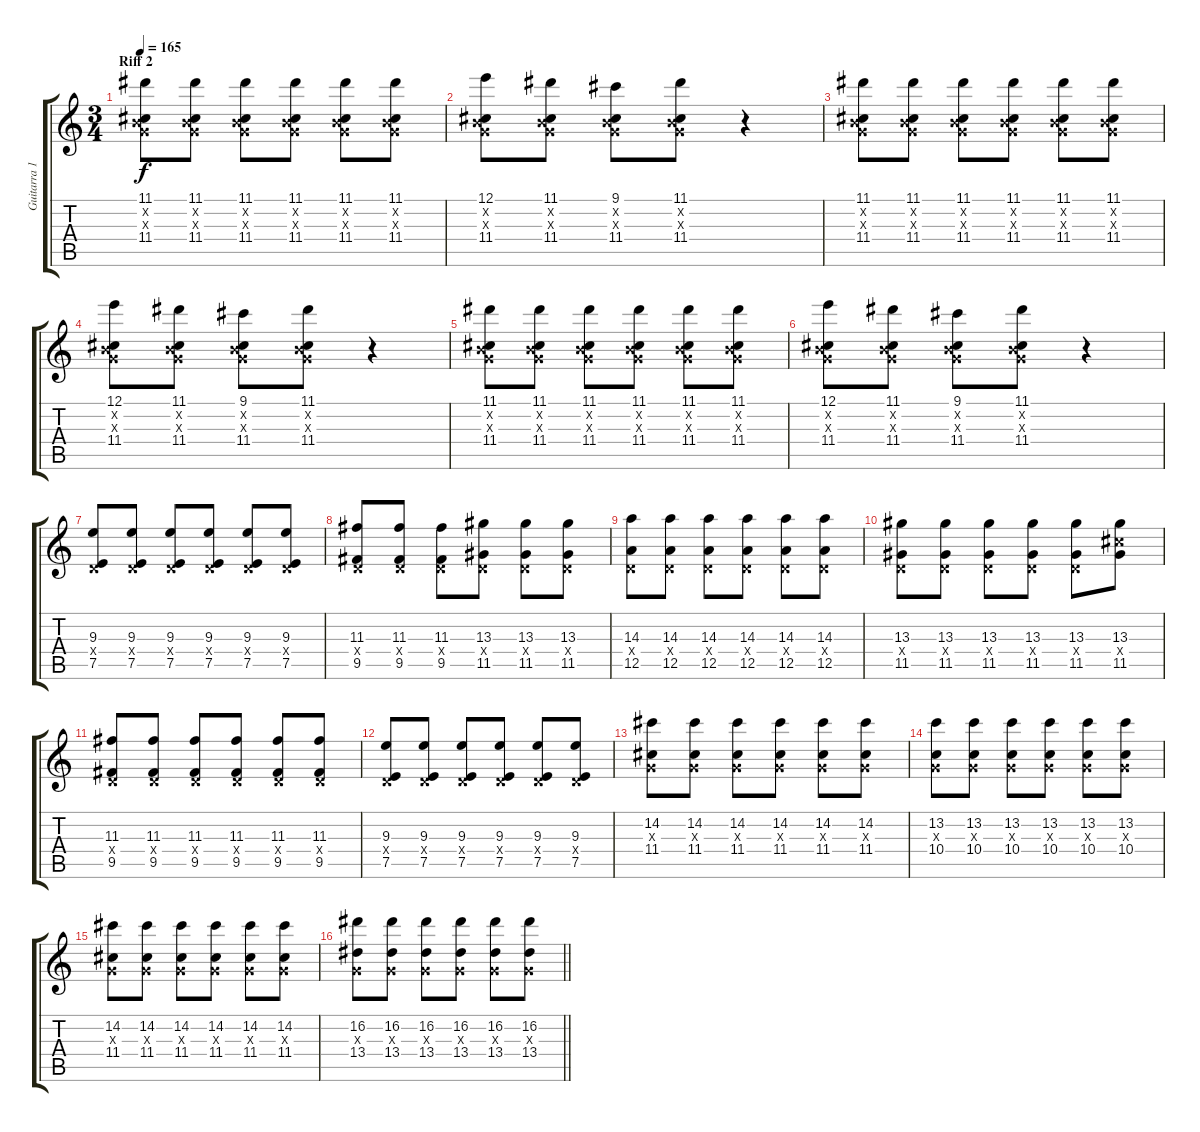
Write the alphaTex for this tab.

\track ("Guitarra 1" "Guitarra 1") {instrument electricguitarclean}
\staff {score tabs}
\tuning (E4 B3 G3 D3 A2 E2) {hide}
\ts (3 4)
\section ("" "Riff 2")
\tempo 165
\clef g2
\ks c
(11.1 0.2{x} 0.3{x} 11.4).8{dy f} (11.1 0.2{x} 0.3{x} 11.4).8 (11.1 0.2{x} 0.3{x} 11.4).8 (11.1 0.2{x} 0.3{x} 11.4).8 (11.1 0.2{x} 0.3{x} 11.4).8 (11.1 0.2{x} 0.3{x} 11.4).8 |
(12.1 0.2{x} 0.3{x} 11.4).8 (11.1 0.2{x} 0.3{x} 11.4).8 (9.1 0.2{x} 0.3{x} 11.4).8 (11.1 0.2{x} 0.3{x} 11.4).8 r.4 |
(11.1 0.2{x} 0.3{x} 11.4).8 (11.1 0.2{x} 0.3{x} 11.4).8 (11.1 0.2{x} 0.3{x} 11.4).8 (11.1 0.2{x} 0.3{x} 11.4).8 (11.1 0.2{x} 0.3{x} 11.4).8 (11.1 0.2{x} 0.3{x} 11.4).8 |
(12.1 0.2{x} 0.3{x} 11.4).8 (11.1 0.2{x} 0.3{x} 11.4).8 (9.1 0.2{x} 0.3{x} 11.4).8 (11.1 0.2{x} 0.3{x} 11.4).8 r.4 |
(11.1 0.2{x} 0.3{x} 11.4).8 (11.1 0.2{x} 0.3{x} 11.4).8 (11.1 0.2{x} 0.3{x} 11.4).8 (11.1 0.2{x} 0.3{x} 11.4).8 (11.1 0.2{x} 0.3{x} 11.4).8 (11.1 0.2{x} 0.3{x} 11.4).8 |
(12.1 0.2{x} 0.3{x} 11.4).8 (11.1 0.2{x} 0.3{x} 11.4).8 (9.1 0.2{x} 0.3{x} 11.4).8 (11.1 0.2{x} 0.3{x} 11.4).8 r.4 |
(9.3 0.4{x} 7.5).8 (9.3 0.4{x} 7.5).8 (9.3 0.4{x} 7.5).8 (9.3 0.4{x} 7.5).8 (9.3 0.4{x} 7.5).8 (9.3 0.4{x} 7.5).8 |
(11.3 0.4{x} 9.5).8 (11.3 0.4{x} 9.5).8 (11.3 0.4{x} 9.5).8 (13.3 0.4{x} 11.5).8 (13.3 0.4{x} 11.5).8 (13.3 0.4{x} 11.5).8 |
(14.3 0.4{x} 12.5).8 (14.3 0.4{x} 12.5).8 (14.3 0.4{x} 12.5).8 (14.3 0.4{x} 12.5).8 (14.3 0.4{x} 12.5).8 (14.3 0.4{x} 12.5).8 |
(13.3 0.4{x} 11.5).8 (13.3 0.4{x} 11.5).8 (13.3 0.4{x} 11.5).8 (13.3 0.4{x} 11.5).8 (13.3 0.4{x} 11.5).8 (13.3 11.4{x} 11.5).8 |
(11.3 0.4{x} 9.5).8 (11.3 0.4{x} 9.5).8 (11.3 0.4{x} 9.5).8 (11.3 0.4{x} 9.5).8 (11.3 0.4{x} 9.5).8 (11.3 0.4{x} 9.5).8 |
(9.3 0.4{x} 7.5).8 (9.3 0.4{x} 7.5).8 (9.3 0.4{x} 7.5).8 (9.3 0.4{x} 7.5).8 (9.3 0.4{x} 7.5).8 (9.3 0.4{x} 7.5).8 |
(14.2 0.3{x} 11.4).8 (14.2 0.3{x} 11.4).8 (14.2 0.3{x} 11.4).8 (14.2 0.3{x} 11.4).8 (14.2 0.3{x} 11.4).8 (14.2 0.3{x} 11.4).8 |
(13.2 0.3{x} 10.4).8 (13.2 0.3{x} 10.4).8 (13.2 0.3{x} 10.4).8 (13.2 0.3{x} 10.4).8 (13.2 0.3{x} 10.4).8 (13.2 0.3{x} 10.4).8 |
(14.2 0.3{x} 11.4).8 (14.2 0.3{x} 11.4).8 (14.2 0.3{x} 11.4).8 (14.2 0.3{x} 11.4).8 (14.2 0.3{x} 11.4).8 (14.2 0.3{x} 11.4).8 |
\barLineRight lightlight
(16.2 0.3{x} 13.4).8 (16.2 0.3{x} 13.4).8 (16.2 0.3{x} 13.4).8 (16.2 0.3{x} 13.4).8 (16.2 0.3{x} 13.4).8 (16.2 0.3{x} 13.4).8
